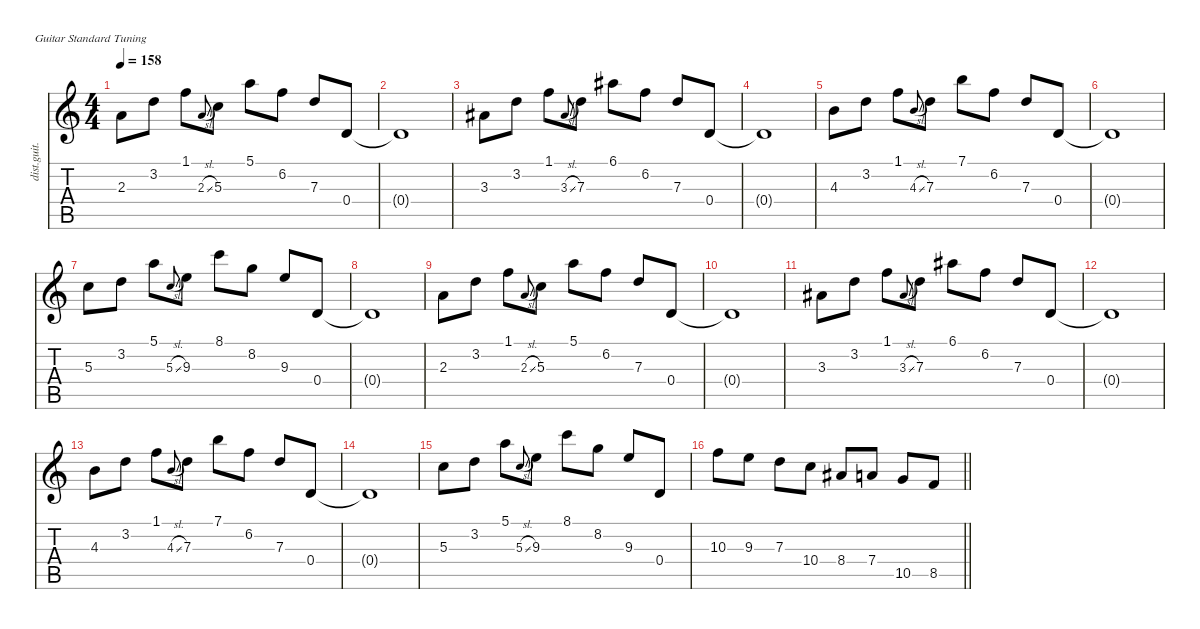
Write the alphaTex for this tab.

\defaultSystemsLayout 4
\hideDynamics
\bracketExtendMode nobrackets
\otherSystemsTrackNameOrientation horizontal
\track ("Guitar 1" "dist.guit.") {defaultSystemsLayout 4 instrument distortionguitar}
\staff {score tabs}
\tuning (E4 B3 G3 D3 A2 E2)
\ts (4 4)
\tempo 158
\clef g2
\ks c
2.3.8{dy f beam Down} 3.2.8{beam Down} 1.1.8{beam Down} 2.3{sl}.8{gr onbeat dy mf beam Up} 5.3.8{dy f beam Down} 5.1.8{beam Down} 6.2.8{beam Down} 7.3.8{beam Up} 0.4.8{beam Up} |
0.4{t}.1{beam Up} |
3.3{acc #}.8{beam Down} 3.2.8{beam Down} 1.1.8{beam Down} 3.3{sl acc #}.8{gr onbeat dy mf beam Up} 7.3.8{dy f beam Down} 6.1{acc #}.8{beam Down} 6.2.8{beam Down} 7.3.8{beam Up} 0.4.8{beam Up} |
0.4{t}.1{beam Up} |
4.3.8{beam Down} 3.2.8{beam Down} 1.1.8{beam Down} 4.3{sl}.8{gr onbeat dy mf beam Up} 7.3.8{dy f beam Down} 7.1.8{beam Down} 6.2.8{beam Down} 7.3.8{beam Up} 0.4.8{beam Up} |
0.4{t}.1{beam Up} |
5.3.8{beam Down} 3.2.8{beam Down} 5.1.8{beam Down} 5.3{sl}.8{gr onbeat dy mf beam Up} 9.3.8{dy f beam Down} 8.1.8{beam Down} 8.2.8{beam Down} 9.3.8{beam Up} 0.4.8{beam Up} |
0.4{t}.1{beam Up} |
2.3.8{beam Down} 3.2.8{beam Down} 1.1.8{beam Down} 2.3{sl}.8{gr onbeat dy mf beam Up} 5.3.8{dy f beam Down} 5.1.8{beam Down} 6.2.8{beam Down} 7.3.8{beam Up} 0.4.8{beam Up} |
0.4{t}.1{beam Up} |
3.3{acc #}.8{beam Down} 3.2.8{beam Down} 1.1.8{beam Down} 3.3{sl acc #}.8{gr onbeat dy mf beam Up} 7.3.8{dy f beam Down} 6.1{acc #}.8{beam Down} 6.2.8{beam Down} 7.3.8{beam Up} 0.4.8{beam Up} |
0.4{t}.1{beam Up} |
4.3.8{beam Down} 3.2.8{beam Down} 1.1.8{beam Down} 4.3{sl}.8{gr onbeat dy mf beam Up} 7.3.8{dy f beam Down} 7.1.8{beam Down} 6.2.8{beam Down} 7.3.8{beam Up} 0.4.8{beam Up} |
0.4{t}.1{beam Up} |
5.3.8{beam Down} 3.2.8{beam Down} 5.1.8{beam Down} 5.3{sl}.8{gr onbeat dy mf beam Up} 9.3.8{dy f beam Down} 8.1.8{beam Down} 8.2.8{beam Down} 9.3.8{beam Up} 0.4.8{beam Up} |
\barLineRight lightlight
10.3.8{beam Down} 9.3.8{beam Down} 7.3.8{beam Down} 10.4.8{beam Down} 8.4{acc #}.8{beam Up} 7.4.8{beam Up} 10.5.8{beam Up} 8.5.8{beam Up}
